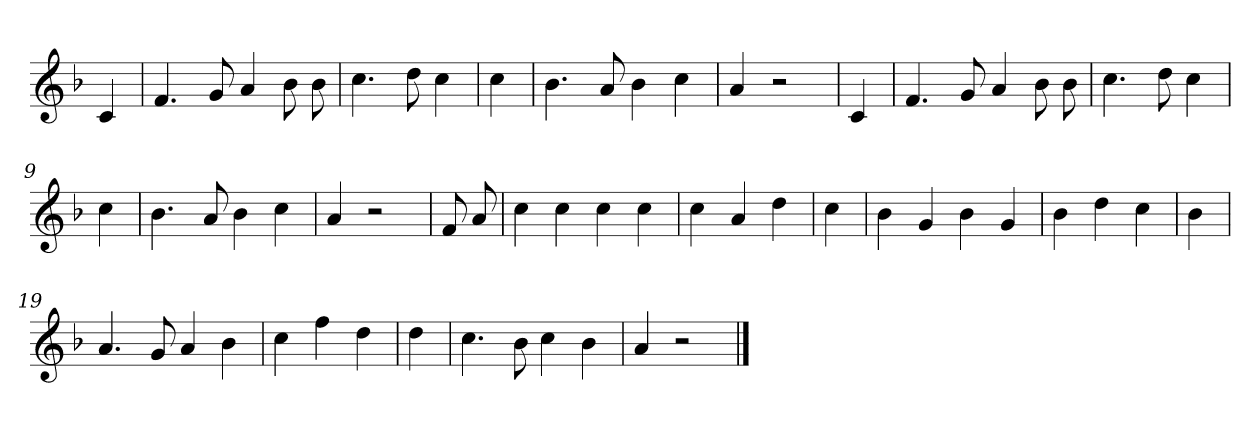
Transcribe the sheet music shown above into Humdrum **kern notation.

**kern
*part1
*staff1
*clefG2
*k[b-]
*F:
=
4c
=1
4.f
8g
4a
8b-
8b-
=2
4.cc
8dd
4cc
=3
4cc
=4
4.b-
8a
4b-
4cc
=5
4a
2r
=6
4c
=7
4.f
8g
4a
8b-
8b-
=8
4.cc
8dd
4cc
=9
4cc
=10
4.b-
8a
4b-
4cc
=11
4a
2r
=12
8f
8a
=13
4cc
4cc
4cc
4cc
=14
4cc
4a
4dd
=15
4cc
=16
4b-
4g
4b-
4g
=17
4b-
4dd
4cc
=18
4b-
=19
4.a
8g
4a
4b-
=20
4cc
4ff
4dd
=21
4dd
=22
4.cc
8b-
4cc
4b-
=23
4a
2r
==
*-
